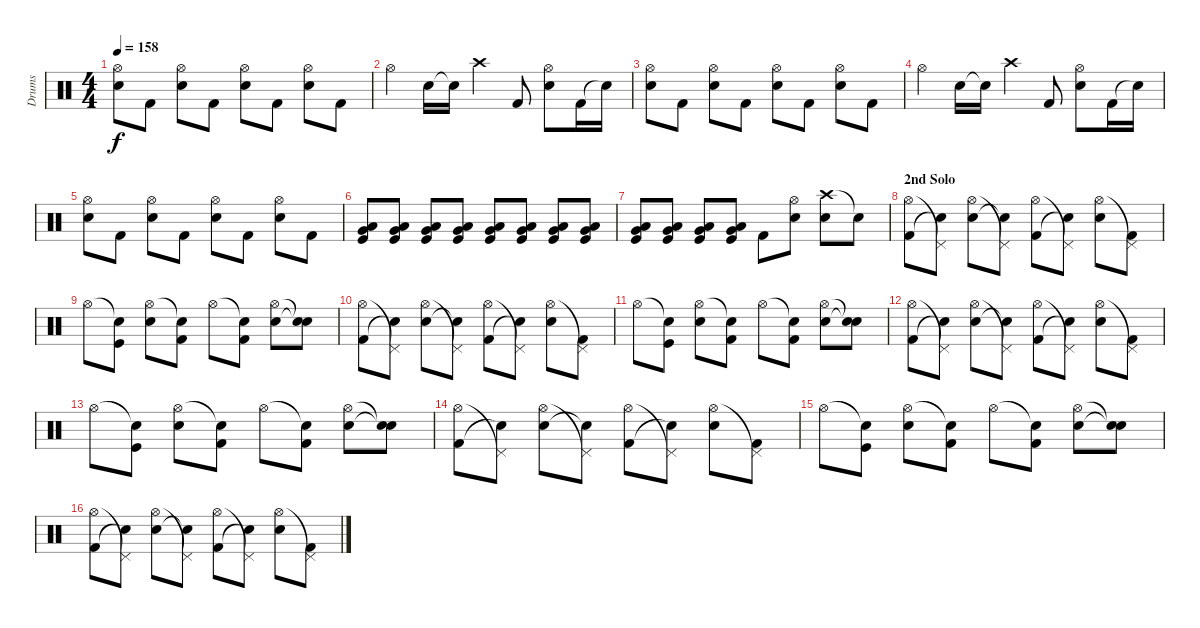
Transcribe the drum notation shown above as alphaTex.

\track ("Drums" "Drums") {instrument percussion}
\staff {score}
\articulation defaults
\ts (4 4)
\tempo 158
\clef neutral
\ks c
("Hi-Hat (open)" "Electric Snare (hit)").8{dy f} "Kick (hit) 2".8 ("Hi-Hat (open)" "Electric Snare (hit)").8 "Kick (hit) 2".8 ("Hi-Hat (open)" "Electric Snare (hit)").8 "Kick (hit) 2".8 ("Hi-Hat (open)" "Electric Snare (hit)").8 "Kick (hit) 2".8 |
"Hi-Hat (open)".4 "Electric Snare (hit)".16 "Snare (hit)"{t}.16 "Crash high (hit)".4 "Kick (hit) 2".8 ("Hi-Hat (open)" "Electric Snare (hit)").8 "Kick (hit) 2".16 "Snare (hit)"{t}.16 |
("Hi-Hat (open)" "Electric Snare (hit)").8 "Kick (hit) 2".8 ("Hi-Hat (open)" "Electric Snare (hit)").8 "Kick (hit) 2".8 ("Hi-Hat (open)" "Electric Snare (hit)").8 "Kick (hit) 2".8 ("Hi-Hat (open)" "Electric Snare (hit)").8 "Kick (hit) 2".8 |
"Hi-Hat (open)".4 "Electric Snare (hit)".16 "Snare (hit)"{t}.16 "Crash high (hit)".4 "Kick (hit) 2".8 ("Hi-Hat (open)" "Electric Snare (hit)").8 "Kick (hit) 2".16 "Snare (hit)"{t}.16 |
("Hi-Hat (open)" "Electric Snare (hit)").8 "Kick (hit) 2".8 ("Hi-Hat (open)" "Electric Snare (hit)").8 "Kick (hit) 2".8 ("Hi-Hat (open)" "Electric Snare (hit)").8 "Kick (hit) 2".8 ("Hi-Hat (open)" "Electric Snare (hit)").8 "Kick (hit) 2".8 |
("Kick (hit)" "Low Tom (hit)" "Very Low Tom (hit)").8 ("Kick (hit)" "Low Tom (hit)" "Very Low Tom (hit)").8 ("Kick (hit)" "Low Tom (hit)" "Very Low Tom (hit)").8 ("Kick (hit)" "Low Tom (hit)" "Very Low Tom (hit)").8 ("Kick (hit)" "Low Tom (hit)" "Very Low Tom (hit)").8 ("Kick (hit)" "Low Tom (hit)" "Very Low Tom (hit)").8 ("Kick (hit)" "Low Tom (hit)" "Very Low Tom (hit)").8 ("Kick (hit)" "Low Tom (hit)" "Very Low Tom (hit)").8 |
("Kick (hit)" "Very Low Tom (hit)" "Low Tom (hit)").8 ("Kick (hit)" "Very Low Tom (hit)" "Low Tom (hit)").8 ("Kick (hit)" "Very Low Tom (hit)" "Low Tom (hit)").8 ("Kick (hit)" "Very Low Tom (hit)" "Low Tom (hit)").8 "Kick (hit) 2".8 ("Hi-Hat (open)" "Electric Snare (hit)").8 ("Crash high (hit)" "Electric Snare (hit)").8 "Snare (hit)"{t}.8 |
\section ("" "2nd Solo")
("Hi-Hat (open)" "Kick (hit) 2").8 ("Pedal Hi-Hat (hit)"{t} "Electric Snare (hit)"{t}).8 ("Hi-Hat (open)" "Electric Snare (hit)").8 ("Pedal Hi-Hat (hit)"{t} "Snare (hit)"{t}).8 ("Hi-Hat (open)" "Kick (hit) 2").8 ("Pedal Hi-Hat (hit)"{t} "Electric Snare (hit)"{t}).8 ("Hi-Hat (open)" "Electric Snare (hit)").8 ("Pedal Hi-Hat (hit)"{t} "Kick (hit) 2").8 |
"Hi-Hat (open)".8 ("Snare (hit)"{t} "Kick (hit)").8 ("Hi-Hat (open)" "Electric Snare (hit)").8 ("Snare (hit)"{t} "Kick (hit) 2").8 "Hi-Hat (open)".8 ("Snare (hit)"{t} "Kick (hit) 2").8 ("Hi-Hat (open)" "Electric Snare (hit)").8 ("Snare (hit)"{t} "Snare (hit)"{t}).8 |
("Hi-Hat (open)" "Kick (hit) 2").8 ("Pedal Hi-Hat (hit)"{t} "Electric Snare (hit)"{t}).8 ("Hi-Hat (open)" "Electric Snare (hit)").8 ("Pedal Hi-Hat (hit)"{t} "Snare (hit)"{t}).8 ("Hi-Hat (open)" "Kick (hit) 2").8 ("Pedal Hi-Hat (hit)"{t} "Electric Snare (hit)"{t}).8 ("Hi-Hat (open)" "Electric Snare (hit)").8 ("Pedal Hi-Hat (hit)"{t} "Kick (hit) 2").8 |
"Hi-Hat (open)".8 ("Snare (hit)"{t} "Kick (hit)").8 ("Hi-Hat (open)" "Electric Snare (hit)").8 ("Snare (hit)"{t} "Kick (hit) 2").8 "Hi-Hat (open)".8 ("Snare (hit)"{t} "Kick (hit) 2").8 ("Hi-Hat (open)" "Electric Snare (hit)").8 ("Snare (hit)"{t} "Snare (hit)"{t}).8 |
("Hi-Hat (open)" "Kick (hit) 2").8 ("Pedal Hi-Hat (hit)"{t} "Electric Snare (hit)"{t}).8 ("Hi-Hat (open)" "Electric Snare (hit)").8 ("Pedal Hi-Hat (hit)"{t} "Snare (hit)"{t}).8 ("Hi-Hat (open)" "Kick (hit) 2").8 ("Pedal Hi-Hat (hit)"{t} "Electric Snare (hit)"{t}).8 ("Hi-Hat (open)" "Electric Snare (hit)").8 ("Pedal Hi-Hat (hit)"{t} "Kick (hit) 2").8 |
"Hi-Hat (open)".8 ("Snare (hit)"{t} "Kick (hit)").8 ("Hi-Hat (open)" "Electric Snare (hit)").8 ("Snare (hit)"{t} "Kick (hit) 2").8 "Hi-Hat (open)".8 ("Snare (hit)"{t} "Kick (hit) 2").8 ("Hi-Hat (open)" "Electric Snare (hit)").8 ("Snare (hit)"{t} "Snare (hit)"{t}).8 |
("Hi-Hat (open)" "Kick (hit) 2").8 ("Pedal Hi-Hat (hit)"{t} "Electric Snare (hit)"{t}).8 ("Hi-Hat (open)" "Electric Snare (hit)").8 ("Pedal Hi-Hat (hit)"{t} "Snare (hit)"{t}).8 ("Hi-Hat (open)" "Kick (hit) 2").8 ("Pedal Hi-Hat (hit)"{t} "Electric Snare (hit)"{t}).8 ("Hi-Hat (open)" "Electric Snare (hit)").8 ("Pedal Hi-Hat (hit)"{t} "Kick (hit) 2").8 |
"Hi-Hat (open)".8 ("Snare (hit)"{t} "Kick (hit)").8 ("Hi-Hat (open)" "Electric Snare (hit)").8 ("Snare (hit)"{t} "Kick (hit) 2").8 "Hi-Hat (open)".8 ("Snare (hit)"{t} "Kick (hit) 2").8 ("Hi-Hat (open)" "Electric Snare (hit)").8 ("Snare (hit)"{t} "Snare (hit)"{t}).8 |
("Hi-Hat (open)" "Kick (hit) 2").8 ("Pedal Hi-Hat (hit)"{t} "Electric Snare (hit)"{t}).8 ("Hi-Hat (open)" "Electric Snare (hit)").8 ("Pedal Hi-Hat (hit)"{t} "Snare (hit)"{t}).8 ("Hi-Hat (open)" "Kick (hit) 2").8 ("Pedal Hi-Hat (hit)"{t} "Electric Snare (hit)"{t}).8 ("Hi-Hat (open)" "Electric Snare (hit)").8 ("Pedal Hi-Hat (hit)"{t} "Kick (hit) 2").8
